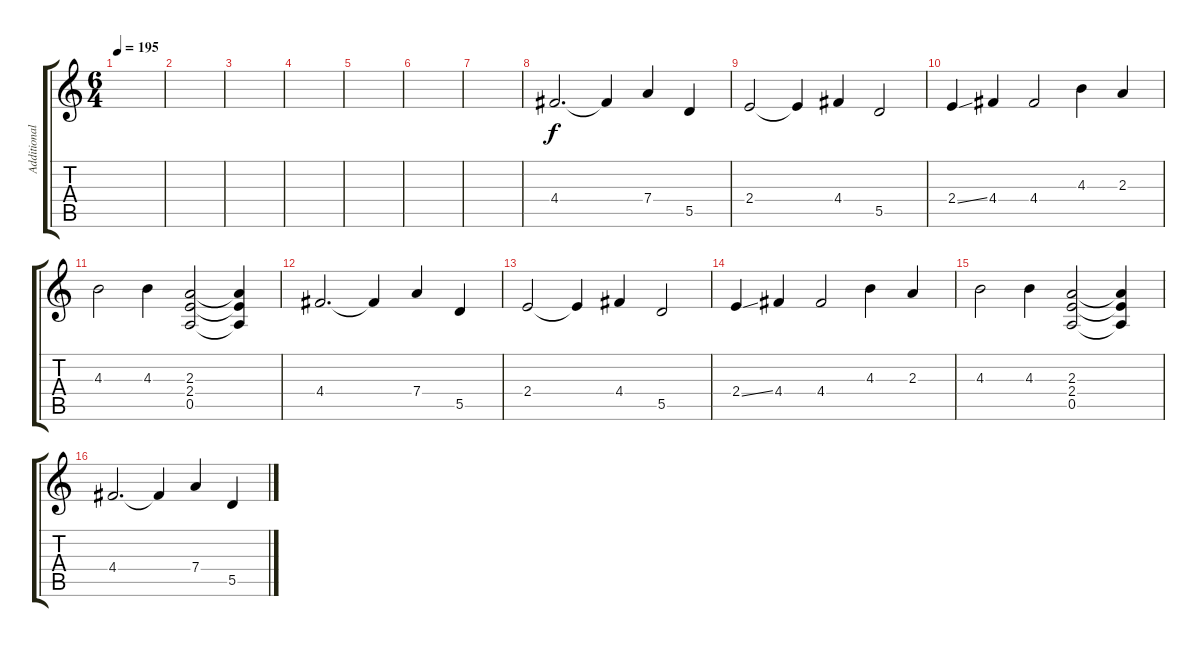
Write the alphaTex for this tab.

\track ("Additional Guitar" "Additional") {instrument distortionguitar}
\staff {score tabs}
\tuning (E4 B3 G3 D3 A2 E2) {hide}
\ts (6 4)
\tempo 195
\clef g2
\ks c
|
|
|
|
|
|
|
4.4.2{d balance 16} 4.4{t}.4 7.4.4 5.5.4 |
2.4.2{balance 16} 2.4{t}.4 4.4.4 5.5.2 |
2.4{ss}.4{balance 16} 4.4.4 4.4.2 4.3.4 2.3.4 |
4.3.2{balance 16} 4.3.4 (2.3 2.4 0.5).2 (2.3{t} 2.4{t} 0.5{t}).4 |
4.4.2{d balance 16} 4.4{t}.4 7.4.4 5.5.4 |
2.4.2{balance 16} 2.4{t}.4 4.4.4 5.5.2 |
2.4{ss}.4{balance 16} 4.4.4 4.4.2 4.3.4 2.3.4 |
4.3.2{balance 16} 4.3.4 (2.3 2.4 0.5).2 (2.3{t} 2.4{t} 0.5{t}).4 |
4.4.2{d balance 16} 4.4{t}.4 7.4.4 5.5.4
